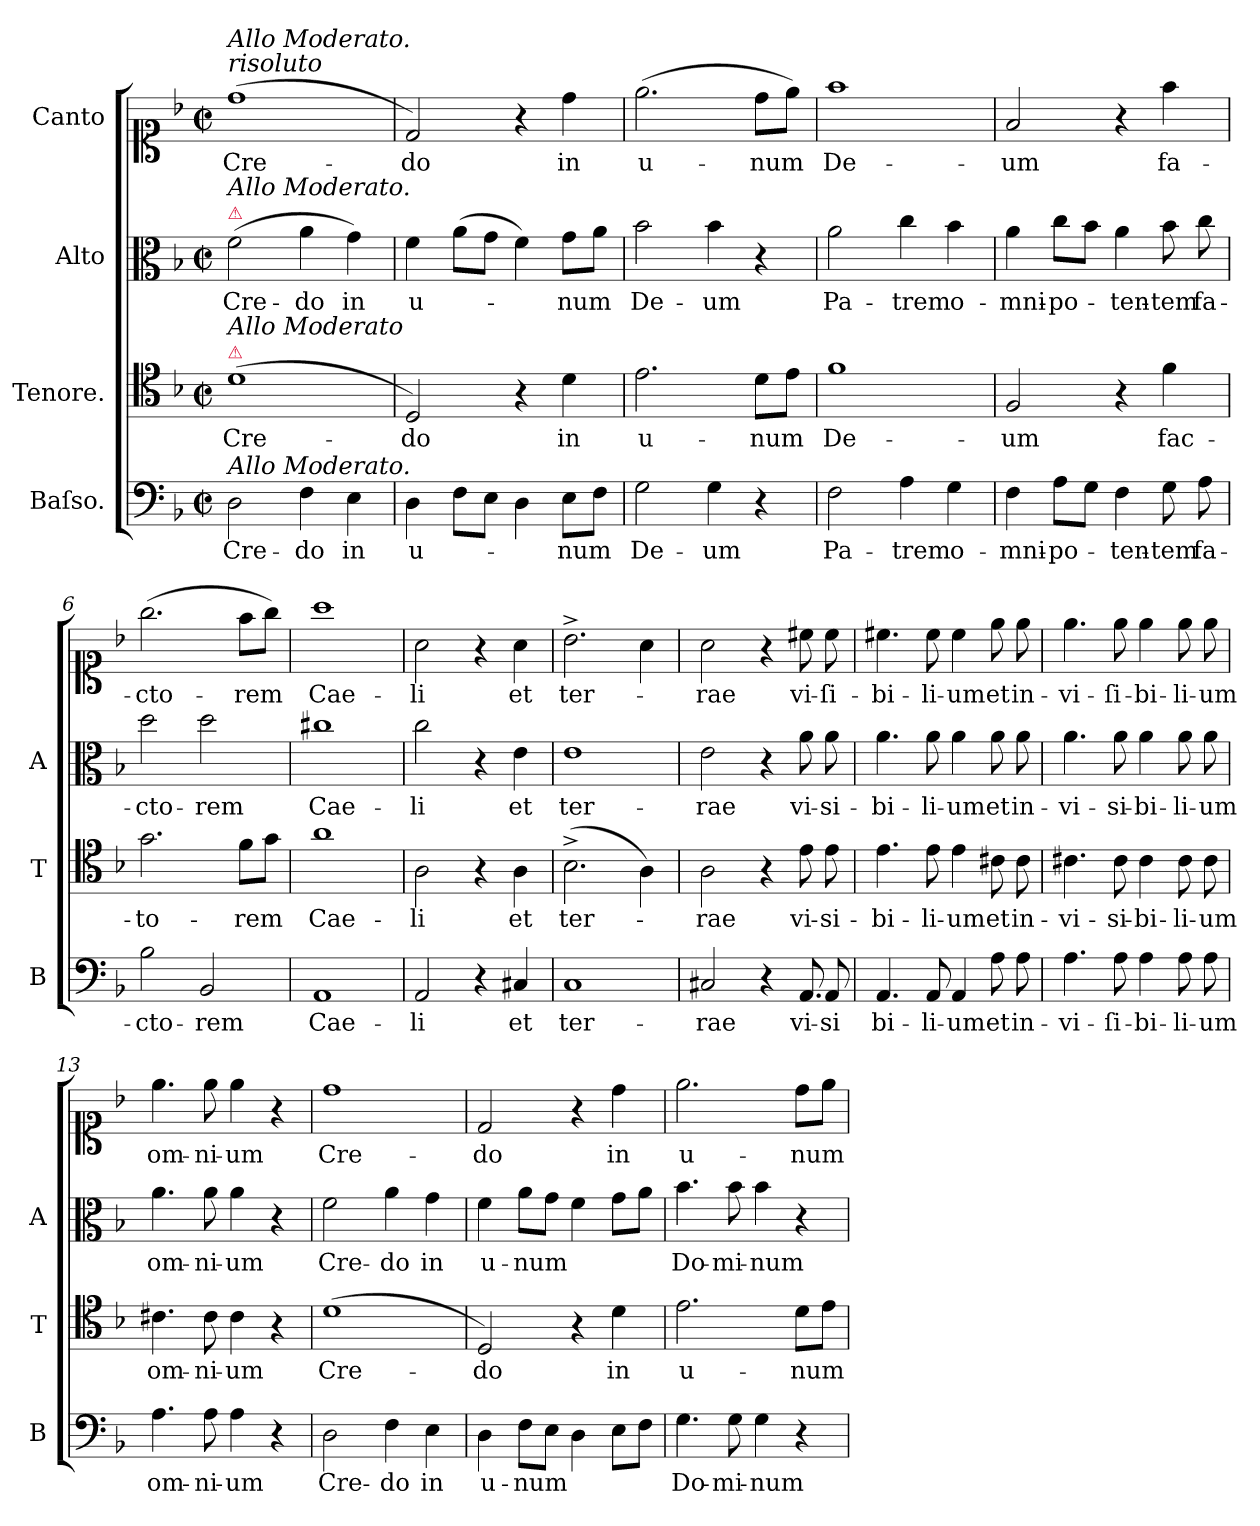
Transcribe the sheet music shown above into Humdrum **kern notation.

**kern	**text	**kern	**text	**kern	**text	**kern	**text
*part4	*part4	*part3	*part3	*part2	*part2	*part1	*part1
*staff4	*staff4	*staff3	*staff3	*staff2	*staff2	*staff1	*staff1
*I"Baſso.	*	*I"Tenore.	*	*I"Alto	*	*I"Canto	*
*I'B	*	*I'T	*	*I'A	*	*	*
*clefF4	*	*clefC4	*	*clefC3	*	*clefC1	*
*k[b-]	*	*k[b-]	*	*k[b-]	*	*k[b-]	*
*d:	*	*d:	*	*d:	*	*d:	*
*M2/2	*	*M2/2	*	*M2/2	*	*M2/2	*
*met(c|)	*	*met(c|)	*	*met(c|)	*	*met(c|)	*
=1	=1	=1	=1	=1	=1	=1	=1
!	!	!	!	!	!	!LO:TX:a:i:t=risoluto	!
!	!	!	!	!	!	!LO:TX:a:i:t=Allo Moderato.	!
!	!	!	!	!LO:TX:a:color=crimson:t=⚠	!	!	!
!	!	!	!	!LO:TX:a:i:t=Allo Moderato.	!	!	!
!	!	!LO:TX:a:color=crimson:t=⚠	!	!	!	!	!
!	!	!LO:TX:a:i:t=Allo Moderato	!	!	!	!	!
!LO:TX:a:i:t=Allo Moderato.	!	!	!	!	!	!	!
2D\	Cre-	(1d	Cre-	(2f\	Cre-	(1dd	Cre-
4F\	-do	.	.	4a\	-do	.	.
4E\	in	.	.	4g\)	in	.	.
=2	=2	=2	=2	=2	=2	=2	=2
4D\	u-	2D/)	-do	4f\	u-	2d/)	-do
8F\L	.	.	.	(8a\L	.	.	.
8E\J	.	.	.	8g\J	.	.	.
4D\	.	4r	.	4f\)	.	4r	.
8E\L	-num	4d\	in	8g\L	-num	4dd\	in
8F\J	.	.	.	8a\J	.	.	.
=3	=3	=3	=3	=3	=3	=3	=3
2G\	De-	2.e\	u-	2b-\	De-	(2.ee\	u-
4G\	-um	.	.	4b-\	-um	.	.
4r	.	8d\L	-num	4r	.	8dd\L	-num
.	.	8e\J	.	.	.	8ee\J)	.
=4	=4	=4	=4	=4	=4	=4	=4
2F\	Pa-	1f	De-	2a\	Pa-	1ff	De-
4A\	-trem	.	.	4cc\	-trem	.	.
4G\	o-	.	.	4b-\	o-	.	.
=5	=5	=5	=5	=5	=5	=5	=5
4F\	-mni-	2F/	-um	4a\	-mni-	2f/	-um
8A\L	-po-	.	.	8cc\L	-po-	.	.
8G\J	.	.	.	8b-\J	.	.	.
4F\	-ten-	4r	.	4a\	-ten-	4r	.
8G\	-tem	4f\	fac-	8b-\	-tem	4ff\	fa-
8A\	fa-	.	.	8cc\	fa-	.	.
=6	=6	=6	=6	=6	=6	=6	=6
2B-\	-cto-	2.g\	-to-	2dd\	-cto-	(2.gg\	-cto-
2BB-/	-rem	.	.	2dd\	-rem	.	.
.	.	8f\L	-rem	.	.	8ff\L	-rem
.	.	8g\J	.	.	.	8gg\J)	.
=7	=7	=7	=7	=7	=7	=7	=7
1AA	Cae-	1a	Cae-	1cc#X	Cae-	1aa	Cae-
=8	=8	=8	=8	=8	=8	=8	=8
2AA/	-li	2A\	-li	2cc\	-li	2a\	-li
4r	.	4r	.	4r	.	4r	.
4C#X/	et	4A\	et	4e\	et	4a\	et
=9	=9	=9	=9	=9	=9	=9	=9
1C	ter-	(2.B-^\	ter-	1e	ter-	2.b-^\	ter-
.	.	4A\)	.	.	.	4a\	.
=10	=10	=10	=10	=10	=10	=10	=10
2C#X/	-rae	2A\	-rae	2e\	-rae	2a\	-rae
4r	.	4r	.	4r	.	4r	.
!LO:N:vis=8.	!	!	!	!	!	!	!
8AA/	vi-	8e\	vi-	8a\	vi-	8cc#X\	vi-
8AA/	-si	8e\	-si-	8a\	-si-	8cc#\	-ſi-
=11	=11	=11	=11	=11	=11	=11	=11
4.AA/	-bi-	4.e\	-bi-	4.a\	-bi-	4.cc#X\	-bi-
8AA/	-li-	8e\	-li-	8a\	-li-	8cc#\	-li-
4AA/	-um	4e\	-um	4a\	-um	4cc#\	-um
8A\	et	8c#X\	et	8a\	et	8ee\	et
8A\	in-	8c#\	in-	8a\	in-	8ee\	in-
=12	=12	=12	=12	=12	=12	=12	=12
4.A\	-vi-	4.c#X\	-vi-	4.a\	-vi-	4.ee\	-vi-
8A\	-ſi-	8c#\	-si-	8a\	-si-	8ee\	-ſi-
4A\	-bi-	4c#\	-bi-	4a\	-bi-	4ee\	-bi-
8A\	-li-	8c#\	-li-	8a\	-li-	8ee\	-li-
8A\	-um	8c#\	-um	8a\	-um	8ee\	-um
=13	=13	=13	=13	=13	=13	=13	=13
4.A\	om-	4.c#X\	om-	4.a\	om-	4.ee\	om-
8A\	-ni-	8c#\	-ni-	8a\	-ni-	8ee\	-ni-
4A\	-um	4c#\	-um	4a\	-um	4ee\	-um
4r	.	4r	.	4r	.	4r	.
=14	=14	=14	=14	=14	=14	=14	=14
2D\	Cre-	(>1d	Cre-	2f\	Cre-	1dd	Cre-
4F\	-do	.	.	4a\	-do	.	.
4E\	in	.	.	4g\	in	.	.
=15	=15	=15	=15	=15	=15	=15	=15
4D\	u-	2D/)	-do	4f\	u-	2d/	-do
8F\L	-num	.	.	8a\L	-num	.	.
8E\J	.	.	.	8g\J	.	.	.
4D\	.	4r	.	4f\	.	4r	.
8E\L	.	4d\	in	8g\L	.	4dd\	in
8F\J	.	.	.	8a\J	.	.	.
=16	=16	=16	=16	=16	=16	=16	=16
4.G\	Do-	2.e\	u-	4.b-\	Do-	2.ee\	u-
8G\	-mi-	.	.	8b-\	-mi-	.	.
4G\	-num	.	.	4b-\	-num	.	.
4r	.	8d\L	-num	4r	.	8dd\L	-num
.	.	8e\J	.	.	.	8ee\J	.
=	=	=	=	=	=	=	=
*-	*-	*-	*-	*-	*-	*-	*-
